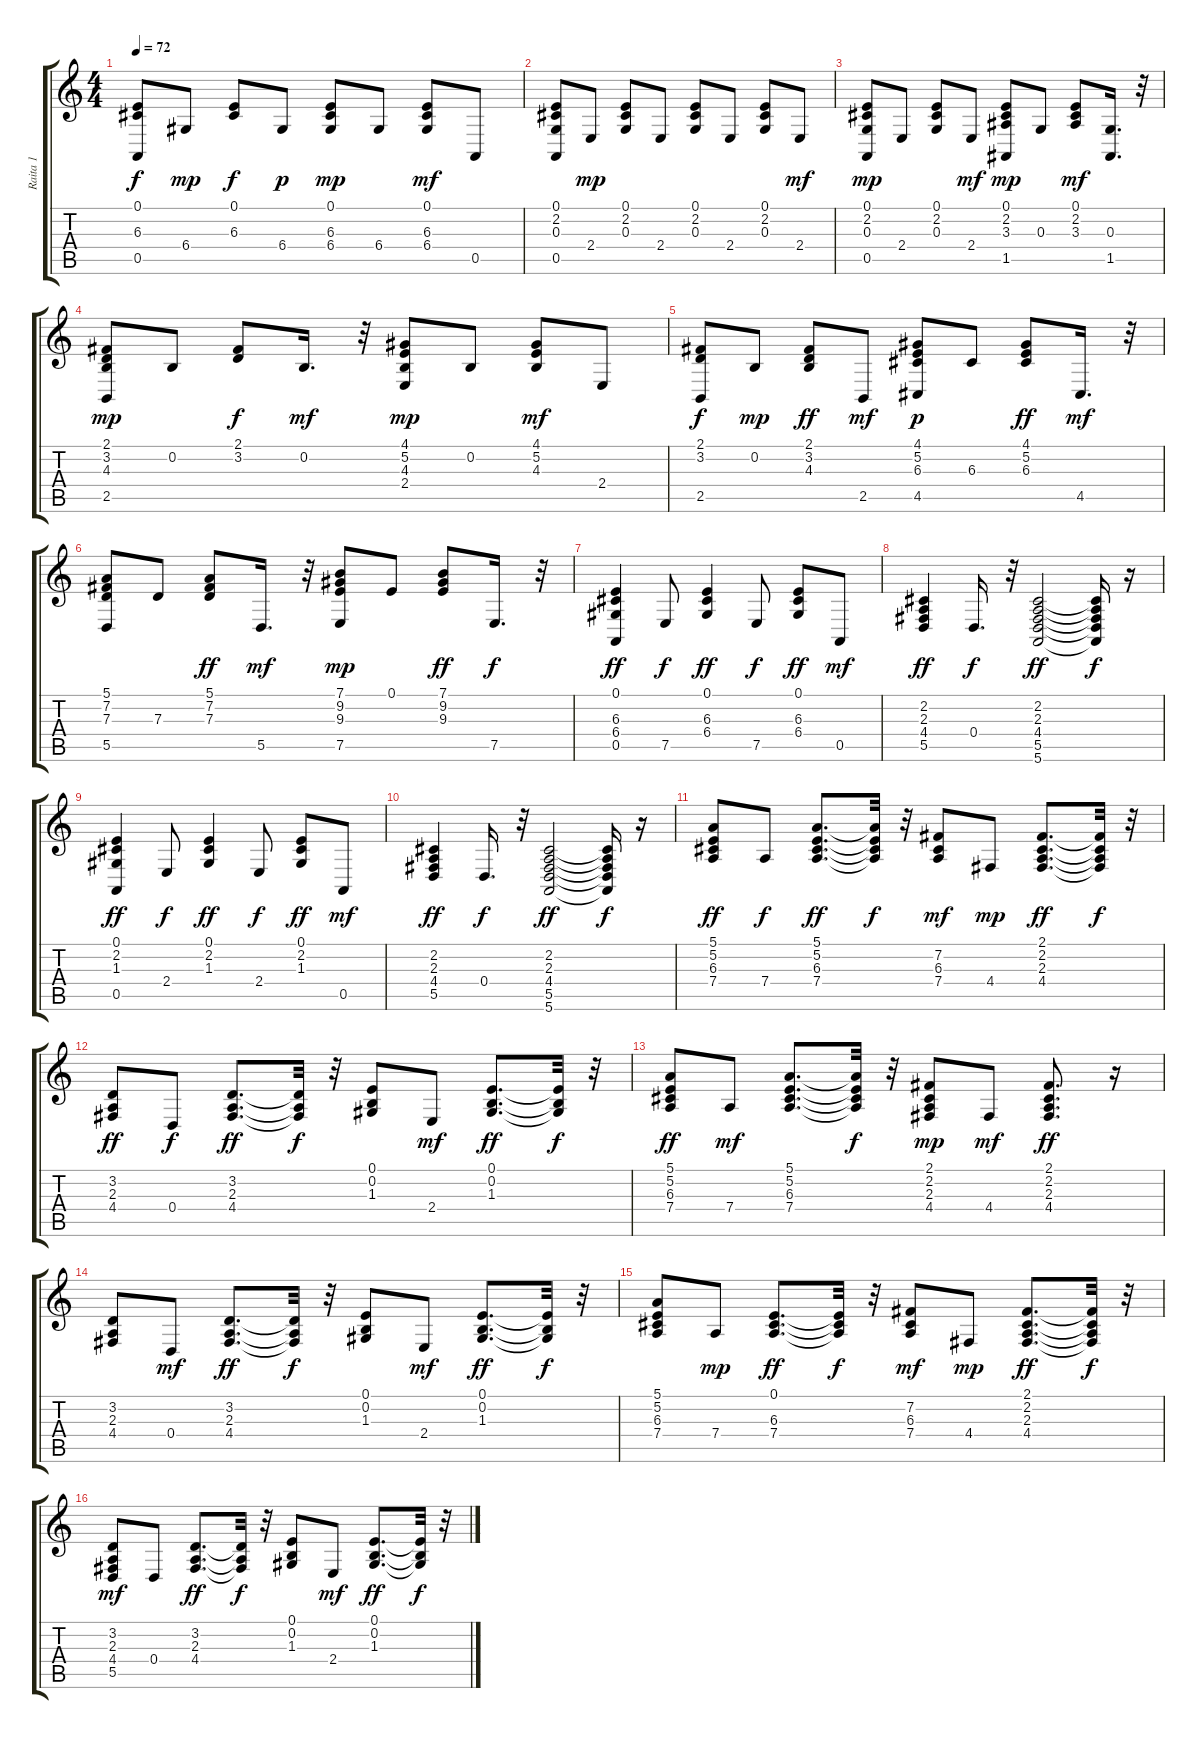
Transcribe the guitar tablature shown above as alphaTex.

\track ("Raita 1" "Raita 1") {instrument acousticgrandpiano}
\staff {score tabs}
\tuning (E4 B3 G3 D3 A2 E2) {hide}
\ts (4 4)
\tempo 72
\clef g2
\ks c
(0.1 6.3 0.5).8{dy f} 6.4.8{dy mp} (0.1 6.3).8{dy f} 6.4.8{dy p} (0.1 6.3 6.4).8{dy mp} 6.4.8 (0.1 6.3 6.4).8{dy mf} 0.5.8 |
(0.1 2.2 0.3 0.5).8 2.4.8{dy mp} (0.1 2.2 0.3).8 2.4.8 (0.1 2.2 0.3).8 2.4.8 (0.1 2.2 0.3).8 2.4.8{dy mf} |
(0.1 2.2 0.3 0.5).8{dy mp} 2.4.8 (0.1 2.2 0.3).8 2.4.8{dy mf} (0.1 2.2 3.3 1.5).8{dy mp} 0.3.8 (0.1 2.2 3.3).8{dy mf} (0.3 1.5).16{d} r.32 |
(2.1 3.2 4.3 2.5).8{dy mp} 0.2.8 (2.1 3.2).8{dy f} 0.2.16{d dy mf} r.32 (4.1 5.2 4.3 2.4).8{dy mp} 0.2.8 (4.1 5.2 4.3).8{dy mf} 2.4.8 |
(2.1 3.2 2.5).8{dy f} 0.2.8{dy mp} (2.1 3.2 4.3).8{dy ff} 2.5.8{dy mf} (4.1 5.2 6.3 4.5).8{dy p} 6.3.8 (4.1 5.2 6.3).8{dy ff} 4.5.16{d dy mf} r.32 |
(5.1 7.2 7.3 5.5).8 7.3.8 (5.1 7.2 7.3).8{dy ff} 5.5.16{d dy mf} r.32 (7.1 9.2 9.3 7.5).8{dy mp} 0.1.8 (7.1 9.2 9.3).8{dy ff} 7.5.16{d dy f} r.32 |
(0.1 6.3 6.4 0.5).4{dy ff} 7.5.8{dy f} (0.1 6.3 6.4).4{dy ff} 7.5.8{dy f} (0.1 6.3 6.4).8{dy ff} 0.5.8{dy mf} |
(2.2 2.3 4.4 5.5).4{dy ff} 0.4.16{d dy f} r.32 (2.2 2.3 4.4 5.5 5.6).2{dy ff} (2.2{t} 2.3{t} 4.4{t} 5.5{t} 5.6{t}).16{dy f} r.16 |
(0.1 2.2 1.3 0.5).4{dy ff} 2.4.8{dy f} (0.1 2.2 1.3).4{dy ff} 2.4.8{dy f} (0.1 2.2 1.3).8{dy ff} 0.5.8{dy mf} |
(2.2 2.3 4.4 5.5).4{dy ff} 0.4.16{d dy f} r.32 (2.2 2.3 4.4 5.5 5.6).2{dy ff} (2.2{t} 2.3{t} 4.4{t} 5.5{t} 5.6{t}).16{dy f} r.16 |
(5.1 5.2 6.3 7.4).8{dy ff} 7.4.8{dy f} (5.1 5.2 6.3 7.4).8{d dy ff} (5.1{t} 5.2{t} 6.3{t} 7.4{t}).32{dy f} r.32 (7.2 6.3 7.4).8{dy mf} 4.4.8{dy mp} (2.1 2.2 2.3 4.4).8{d dy ff} (2.1{t} 2.2{t} 2.3{t} 4.4{t}).32{dy f} r.32 |
(3.2 2.3 4.4).8{dy ff} 0.4.8{dy f} (3.2 2.3 4.4).8{d dy ff} (3.2{t} 2.3{t} 4.4{t}).32{dy f} r.32 (0.1 0.2 1.3).8 2.4.8{dy mf} (0.1 0.2 1.3).8{d dy ff} (0.1{t} 0.2{t} 1.3{t}).32{dy f} r.32 |
(5.1 5.2 6.3 7.4).8{dy ff} 7.4.8{dy mf} (5.1 5.2 6.3 7.4).8{d} (5.1{t} 5.2{t} 6.3{t} 7.4{t}).32{dy f} r.32 (2.1 2.2 2.3 4.4).8{dy mp} 4.4.8{dy mf} (2.1 2.2 2.3 4.4).8{d dy ff} r.16 |
(3.2 2.3 4.4).8 0.4.8{dy mf} (3.2 2.3 4.4).8{d dy ff} (3.2{t} 2.3{t} 4.4{t}).32{dy f} r.32 (0.1 0.2 1.3).8 2.4.8{dy mf} (0.1 0.2 1.3).8{d dy ff} (0.1{t} 0.2{t} 1.3{t}).32{dy f} r.32 |
(5.1 5.2 6.3 7.4).8 7.4.8{dy mp} (0.1 6.3 7.4).8{d dy ff} (0.1{t} 6.3{t} 7.4{t}).32{dy f} r.32 (7.2 6.3 7.4).8{dy mf} 4.4.8{dy mp} (2.1 2.2 2.3 4.4).8{d dy ff} (2.1{t} 2.2{t} 2.3{t} 4.4{t}).32{dy f} r.32 |
(3.2 2.3 4.4 5.5).8{dy mf} 0.4.8 (3.2 2.3 4.4).8{d dy ff} (3.2{t} 2.3{t} 4.4{t}).32{dy f} r.32 (0.1 0.2 1.3).8 2.4.8{dy mf} (0.1 0.2 1.3).8{d dy ff} (0.1{t} 0.2{t} 1.3{t}).32{dy f} r.32
